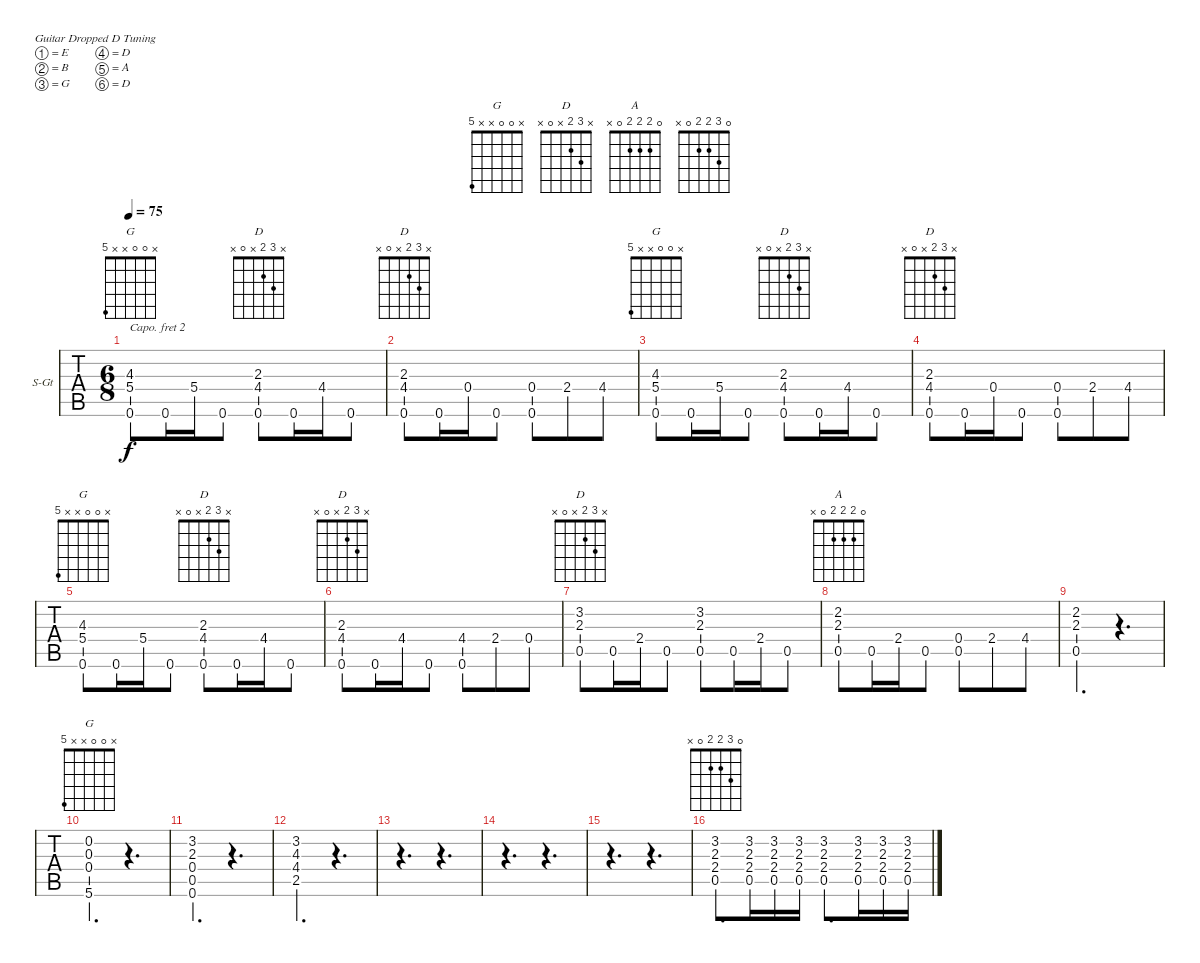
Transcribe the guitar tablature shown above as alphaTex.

\bracketExtendMode groupsimilarinstruments
\firstSystemTrackNameOrientation horizontal
\otherSystemsTrackNameOrientation horizontal
\chordDiagramsInScore
\track ("Spoor 1" "S-Gt") {instrument acousticguitarsteel}
\staff {tabs}
\capo 2
\tuning (E4 B3 G3 D3 A2 D2)
\chord ("G" x x 4 5 x 0)
\chord ("D" x x 2 4 x 0)
\chord ("D" x 3 2 x 0 x)
\chord ("A" 0 2 2 2 0 x)
\chord ("G" x 0 0 x x 5)
\chord ("" 0 3 2 2 0 x)
\ts (6 8)
\tempo 75
\clef g2
\ks c
(4.3 5.4 0.6).8{ch "G" dy f} 0.6.16 5.4.16 0.6.8 (2.3 4.4 0.6).8{ch "D"} 0.6.16 4.4.16 0.6.8 |
(2.3 4.4 0.6).8{ch "D"} 0.6.16 0.4.16 0.6.8 (0.4 0.6).8 2.4.8 4.4.8 |
(4.3 5.4 0.6).8{ch "G"} 0.6.16 5.4.16 0.6.8 (2.3 4.4 0.6).8{ch "D"} 0.6.16 4.4.16 0.6.8 |
(2.3 4.4 0.6).8{ch "D"} 0.6.16 0.4.16 0.6.8 (0.4 0.6).8 2.4.8 4.4.8 |
(4.3 5.4 0.6).8{ch "G"} 0.6.16 5.4.16 0.6.8 (2.3 4.4 0.6).8{ch "D"} 0.6.16 4.4.16 0.6.8 |
(2.3 4.4 0.6).8{ch "D"} 0.6.16 4.4.16 0.6.8 (4.4 0.6).8 2.4.8 0.4.8 |
(3.2 2.3 0.5).8{ch "D"} 0.5.16 2.4.16 0.5.8 (3.2 2.3 0.5).8 0.5.16 2.4.16 0.5.8 |
(2.2 2.3 0.5).8{ch "A"} 0.5.16 2.4.16 0.5.8 (0.4 0.5).8 2.4.8 4.4.8 |
(2.2 2.3 0.5).4{d} r.4{d} |
(0.2 0.3 0.4 5.6).4{d ch "G"} r.4{d} |
(3.2 2.3 0.4 0.5 0.6).4{d} r.4{d} |
(3.2 4.3 4.4 2.5).4{d} r.4{d} |
r.4{d} r.4{d} |
r.4{d} r.4{d} |
r.4{d} r.4{d} |
(3.2 2.3 2.4 0.5).8{d ch ""} (3.2 2.3 2.4 0.5).16 (3.2 2.3 2.4 0.5).16 (3.2 2.3 2.4 0.5).16 (3.2 2.3 2.4 0.5).8{d} (3.2 2.3 2.4 0.5).16 (3.2 2.3 2.4 0.5).16 (3.2 2.3 2.4 0.5).16
